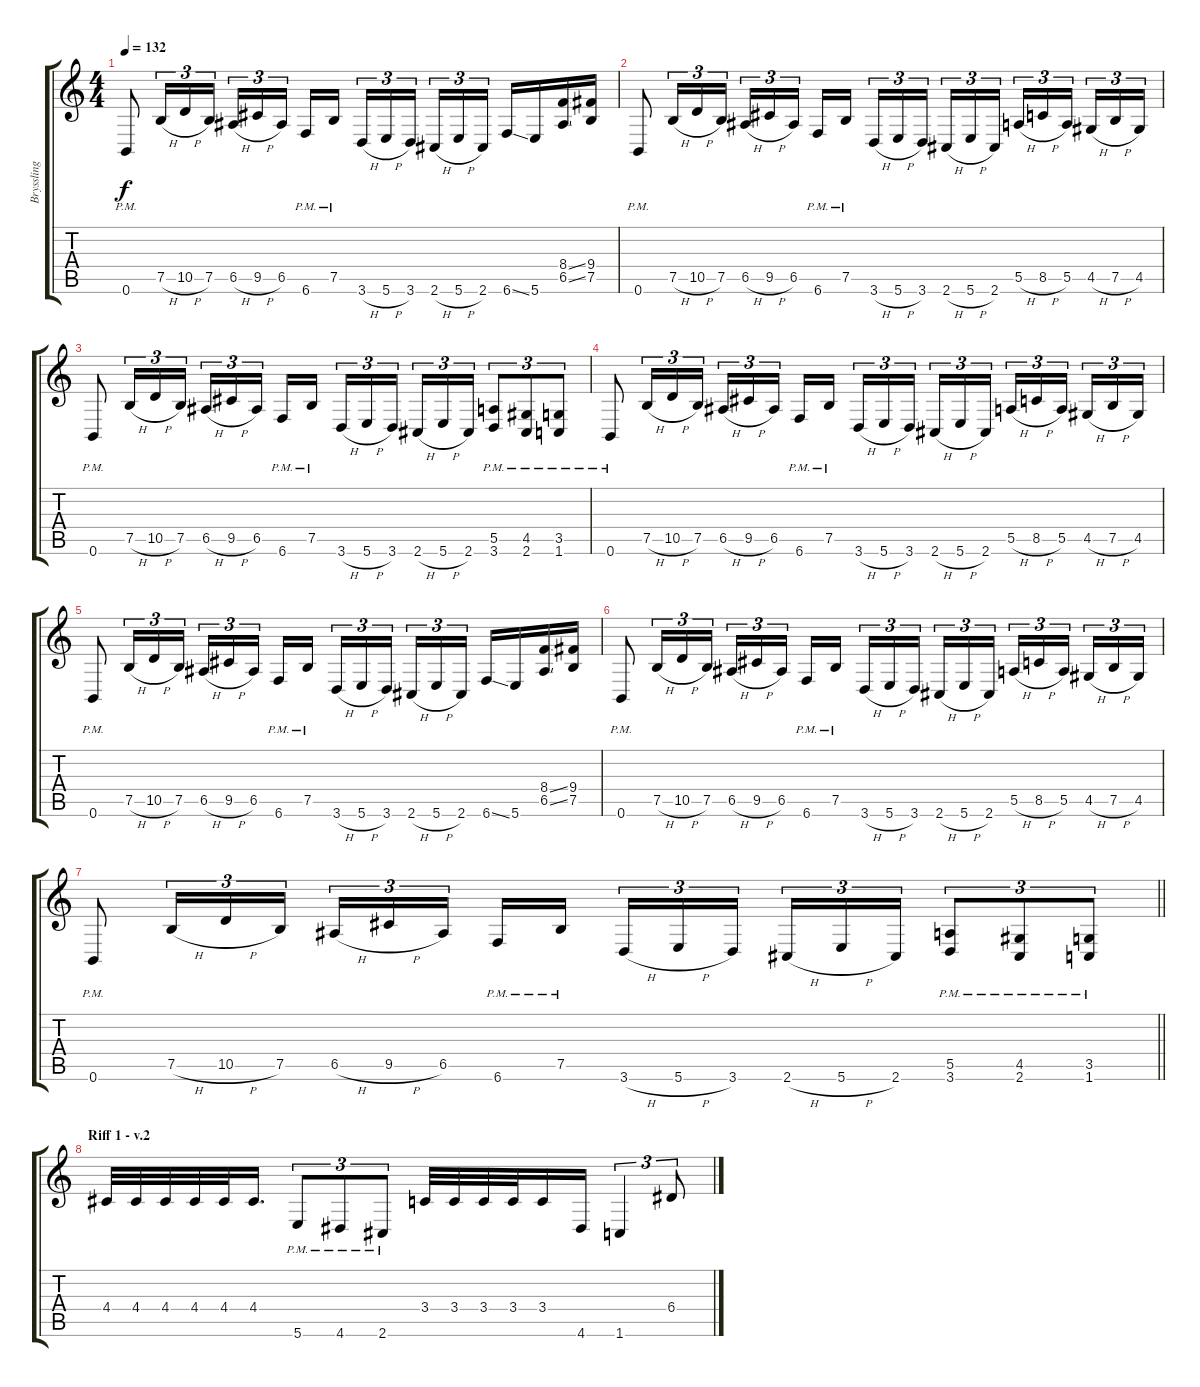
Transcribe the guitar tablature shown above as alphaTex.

\track ("Bryssling" "Bryssling") {instrument distortionguitar}
\staff {score tabs}
\tuning (B3 Gb3 D3 A2 E2 B1) {hide}
\ts (4 4)
\tempo 132
\clef g2
\ks c
0.6{pm}.8{dy f} 7.5{h}.16{tu (3 2)} 10.5{h}.16{tu (3 2)} 7.5.16{tu (3 2)} 6.5{h}.16{tu (3 2)} 9.5{h}.16{tu (3 2)} 6.5.16{tu (3 2) beam splitsecondary} 6.6{pm}.16 7.5{pm}.16 3.6{h}.16{tu (3 2)} 5.6{h}.16{tu (3 2)} 3.6.16{tu (3 2) beam splitsecondary} 2.6{h}.16{tu (3 2)} 5.6{h}.16{tu (3 2)} 2.6.16{tu (3 2)} 6.6{ss}.16 5.6.16 (8.4{ss} 6.5{ss}).16 (9.4 7.5).16 |
0.6{pm}.8 7.5{h}.16{tu (3 2)} 10.5{h}.16{tu (3 2)} 7.5.16{tu (3 2)} 6.5{h}.16{tu (3 2)} 9.5{h}.16{tu (3 2)} 6.5.16{tu (3 2) beam splitsecondary} 6.6{pm}.16 7.5{pm}.16 3.6{h}.16{tu (3 2)} 5.6{h}.16{tu (3 2)} 3.6.16{tu (3 2) beam splitsecondary} 2.6{h}.16{tu (3 2)} 5.6{h}.16{tu (3 2)} 2.6.16{tu (3 2)} 5.5{h}.16{tu (3 2)} 8.5{h}.16{tu (3 2)} 5.5.16{tu (3 2) beam splitsecondary} 4.5{h}.16{tu (3 2)} 7.5{h}.16{tu (3 2)} 4.5.16{tu (3 2)} |
0.6{pm}.8 7.5{h}.16{tu (3 2)} 10.5{h}.16{tu (3 2)} 7.5.16{tu (3 2)} 6.5{h}.16{tu (3 2)} 9.5{h}.16{tu (3 2)} 6.5.16{tu (3 2) beam splitsecondary} 6.6{pm}.16 7.5{pm}.16 3.6{h}.16{tu (3 2)} 5.6{h}.16{tu (3 2)} 3.6.16{tu (3 2) beam splitsecondary} 2.6{h}.16{tu (3 2)} 5.6{h}.16{tu (3 2)} 2.6.16{tu (3 2)} (5.5{pm} 3.6{pm}).8{tu (3 2)} (4.5{pm} 2.6{pm}).8{tu (3 2)} (3.5{pm} 1.6{pm}).8{tu (3 2)} |
0.6{pm}.8 7.5{h}.16{tu (3 2)} 10.5{h}.16{tu (3 2)} 7.5.16{tu (3 2)} 6.5{h}.16{tu (3 2)} 9.5{h}.16{tu (3 2)} 6.5.16{tu (3 2) beam splitsecondary} 6.6{pm}.16 7.5{pm}.16 3.6{h}.16{tu (3 2)} 5.6{h}.16{tu (3 2)} 3.6.16{tu (3 2) beam splitsecondary} 2.6{h}.16{tu (3 2)} 5.6{h}.16{tu (3 2)} 2.6.16{tu (3 2)} 5.5{h}.16{tu (3 2)} 8.5{h}.16{tu (3 2)} 5.5.16{tu (3 2) beam splitsecondary} 4.5{h}.16{tu (3 2)} 7.5{h}.16{tu (3 2)} 4.5.16{tu (3 2)} |
0.6{pm}.8 7.5{h}.16{tu (3 2)} 10.5{h}.16{tu (3 2)} 7.5.16{tu (3 2)} 6.5{h}.16{tu (3 2)} 9.5{h}.16{tu (3 2)} 6.5.16{tu (3 2) beam splitsecondary} 6.6{pm}.16 7.5{pm}.16 3.6{h}.16{tu (3 2)} 5.6{h}.16{tu (3 2)} 3.6.16{tu (3 2) beam splitsecondary} 2.6{h}.16{tu (3 2)} 5.6{h}.16{tu (3 2)} 2.6.16{tu (3 2)} 6.6{ss}.16 5.6.16 (8.4{ss} 6.5{ss}).16 (9.4 7.5).16 |
0.6{pm}.8 7.5{h}.16{tu (3 2)} 10.5{h}.16{tu (3 2)} 7.5.16{tu (3 2)} 6.5{h}.16{tu (3 2)} 9.5{h}.16{tu (3 2)} 6.5.16{tu (3 2) beam splitsecondary} 6.6{pm}.16 7.5{pm}.16 3.6{h}.16{tu (3 2)} 5.6{h}.16{tu (3 2)} 3.6.16{tu (3 2) beam splitsecondary} 2.6{h}.16{tu (3 2)} 5.6{h}.16{tu (3 2)} 2.6.16{tu (3 2)} 5.5{h}.16{tu (3 2)} 8.5{h}.16{tu (3 2)} 5.5.16{tu (3 2) beam splitsecondary} 4.5{h}.16{tu (3 2)} 7.5{h}.16{tu (3 2)} 4.5.16{tu (3 2)} |
\barLineRight lightlight
0.6{pm}.8 7.5{h}.16{tu (3 2)} 10.5{h}.16{tu (3 2)} 7.5.16{tu (3 2)} 6.5{h}.16{tu (3 2)} 9.5{h}.16{tu (3 2)} 6.5.16{tu (3 2) beam splitsecondary} 6.6{pm}.16 7.5{pm}.16 3.6{h}.16{tu (3 2)} 5.6{h}.16{tu (3 2)} 3.6.16{tu (3 2) beam splitsecondary} 2.6{h}.16{tu (3 2)} 5.6{h}.16{tu (3 2)} 2.6.16{tu (3 2)} (5.5{pm} 3.6{pm}).8{tu (3 2)} (4.5{pm} 2.6{pm}).8{tu (3 2)} (3.5{pm} 1.6{pm}).8{tu (3 2)} |
\section ("" "Riff 1 - v.2")
4.4.32 4.4.32 4.4.32 4.4.32 4.4.32 4.4.16{d} 5.6{pm}.8{tu (3 2)} 4.6{pm}.8{tu (3 2)} 2.6{pm}.8{tu (3 2)} 3.4.32 3.4.32 3.4.32 3.4.32 3.4.16 4.6.16 1.6.4{tu (3 2)} 6.4.8{tu (3 2)}
